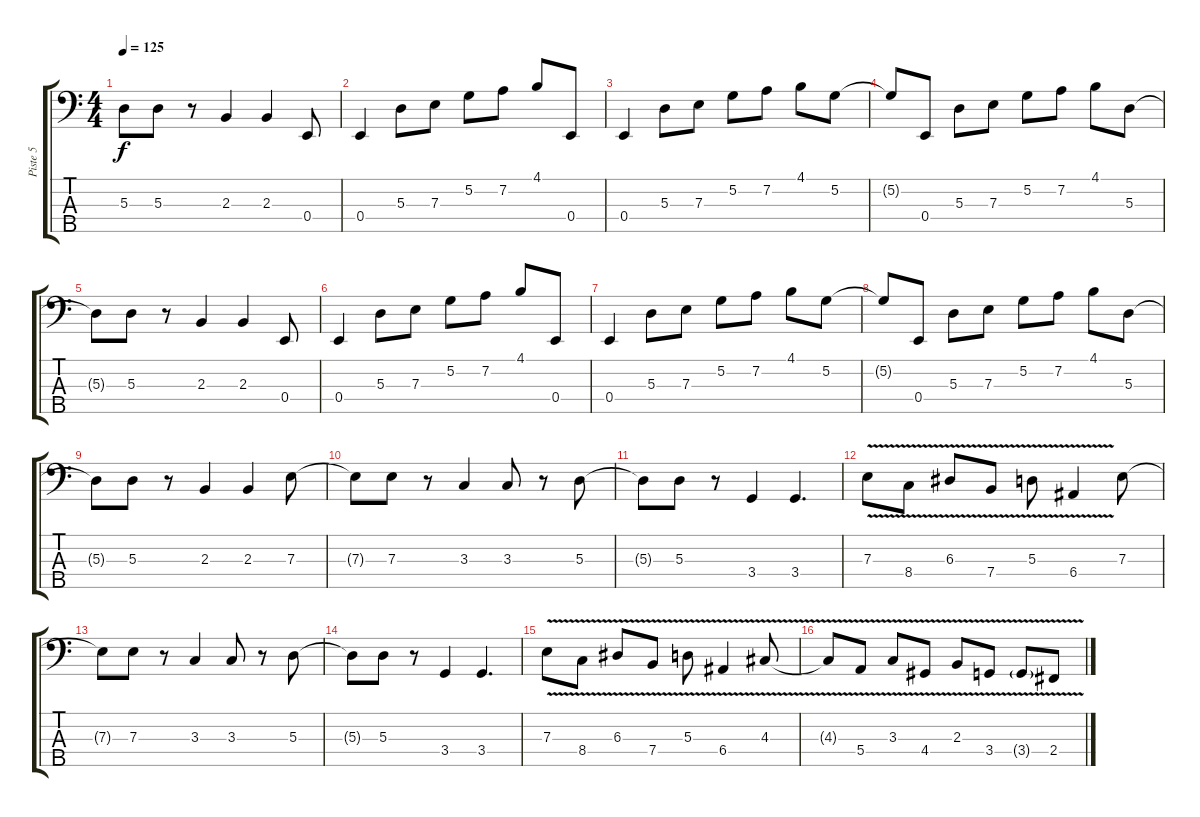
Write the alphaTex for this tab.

\track ("Piste 5" "Piste 5") {instrument electricbassfinger}
\staff {score tabs}
\tuning (G2 D2 A1 E1 B0) {hide}
\ts (4 4)
\tempo 125
\clef f4
\ks c
5.3{t}.8{dy f} 5.3.8 r.8 2.3.4 2.3.4 0.4.8 |
0.4.4 5.3.8 7.3.8 5.2.8 7.2.8 4.1.8 0.4.8 |
0.4.4 5.3.8 7.3.8 5.2.8 7.2.8 4.1.8 5.2.8 |
5.2{t}.8 0.4.8 5.3.8 7.3.8 5.2.8 7.2.8 4.1.8 5.3.8 |
5.3{t}.8 5.3.8 r.8 2.3.4 2.3.4 0.4.8 |
0.4.4 5.3.8 7.3.8 5.2.8 7.2.8 4.1.8 0.4.8 |
0.4.4 5.3.8 7.3.8 5.2.8 7.2.8 4.1.8 5.2.8 |
5.2{t}.8 0.4.8 5.3.8 7.3.8 5.2.8 7.2.8 4.1.8 5.3.8 |
5.3{t}.8 5.3.8 r.8 2.3.4 2.3.4 7.3.8 |
7.3{t}.8 7.3.8 r.8 3.3.4 3.3.8 r.8 5.3.8 |
5.3{t}.8 5.3.8 r.8 3.4.4 3.4.4{d} |
7.3{v}.8 8.4{v}.8 6.3{v}.8 7.4{v}.8 5.3{v}.8 6.4{v}.4 7.3.8 |
7.3{t}.8 7.3.8 r.8 3.3.4 3.3.8 r.8 5.3.8 |
5.3{t}.8 5.3.8 r.8 3.4.4 3.4.4{d} |
7.3{v}.8 8.4{v}.8 6.3{v}.8 7.4{v}.8 5.3{v}.8 6.4{v}.4 4.3{v}.8 |
4.3{t}.8 5.4{v}.8 3.3{v}.8 4.4{v}.8 2.3{v}.8 3.4{v}.8 3.4{v g}.8 2.4{v}.8
